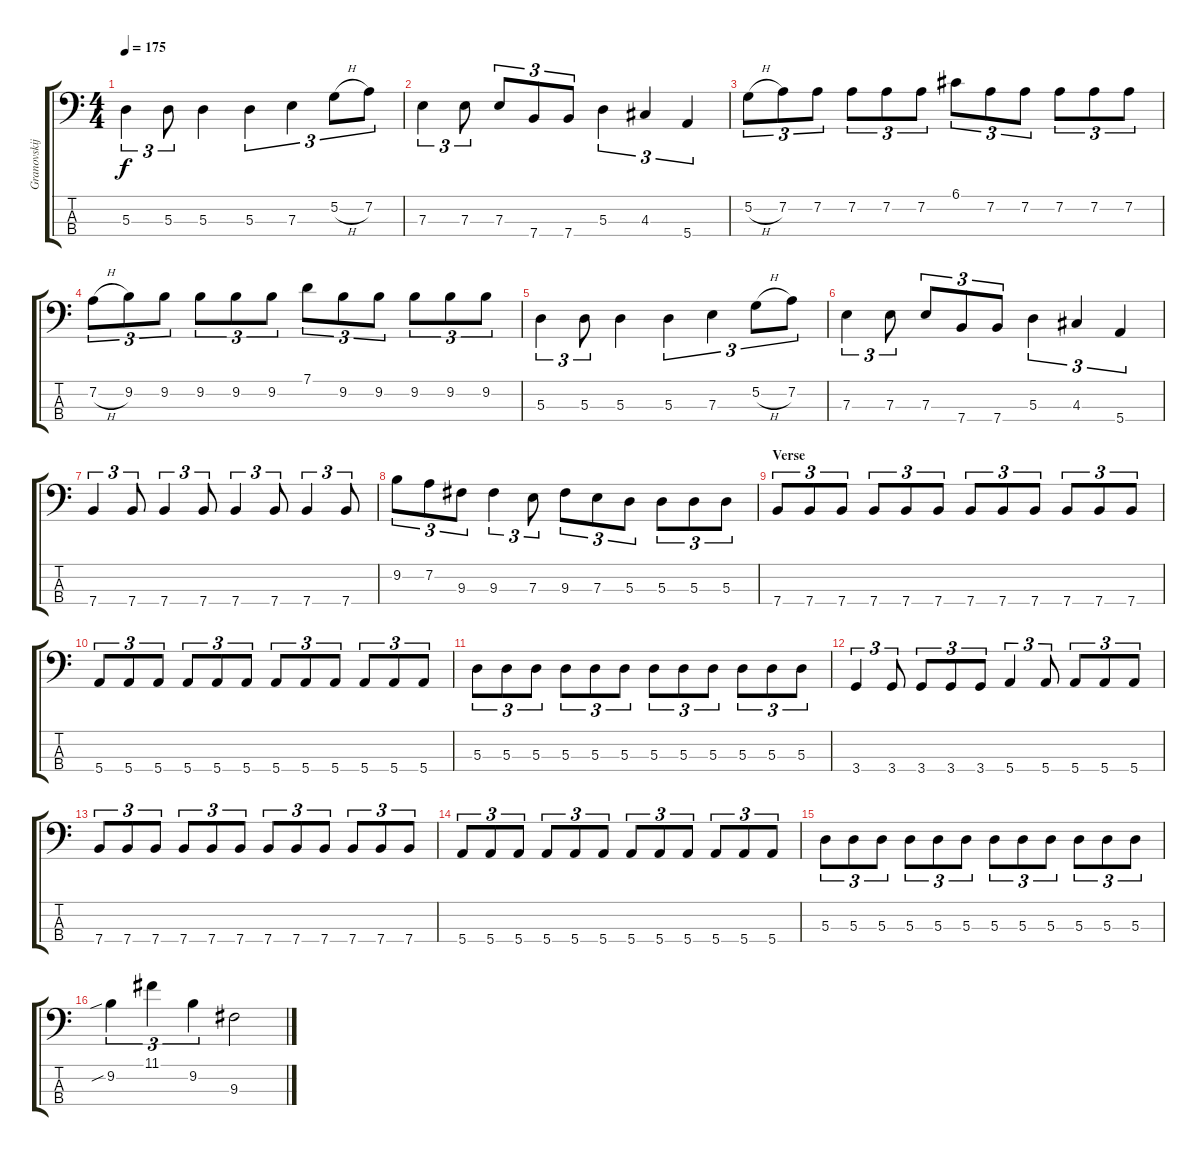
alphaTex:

\track ("Granovskij" "Granovskij") {instrument electricbassfinger}
\staff {score tabs}
\tuning (G2 D2 A1 E1) {hide}
\ts (4 4)
\tempo 175
\clef f4
\ks c
5.3.4{tu (3 2) dy f} 5.3.8{tu (3 2)} 5.3.4 5.3.4{tu (3 2)} 7.3.4{tu (3 2)} 5.2{h}.8{tu (3 2)} 7.2.8{tu (3 2)} |
7.3.4{tu (3 2)} 7.3.8{tu (3 2)} 7.3.8{tu (3 2)} 7.4.8{tu (3 2)} 7.4.8{tu (3 2)} 5.3.4{tu (3 2)} 4.3.4{tu (3 2)} 5.4.4{tu (3 2)} |
5.2{h}.8{tu (3 2)} 7.2.8{tu (3 2)} 7.2.8{tu (3 2)} 7.2.8{tu (3 2)} 7.2.8{tu (3 2)} 7.2.8{tu (3 2)} 6.1.8{tu (3 2)} 7.2.8{tu (3 2)} 7.2.8{tu (3 2)} 7.2.8{tu (3 2)} 7.2.8{tu (3 2)} 7.2.8{tu (3 2)} |
7.2{h}.8{tu (3 2)} 9.2.8{tu (3 2)} 9.2.8{tu (3 2)} 9.2.8{tu (3 2)} 9.2.8{tu (3 2)} 9.2.8{tu (3 2)} 7.1.8{tu (3 2)} 9.2.8{tu (3 2)} 9.2.8{tu (3 2)} 9.2.8{tu (3 2)} 9.2.8{tu (3 2)} 9.2.8{tu (3 2)} |
5.3.4{tu (3 2)} 5.3.8{tu (3 2)} 5.3.4 5.3.4{tu (3 2)} 7.3.4{tu (3 2)} 5.2{h}.8{tu (3 2)} 7.2.8{tu (3 2)} |
7.3.4{tu (3 2)} 7.3.8{tu (3 2)} 7.3.8{tu (3 2)} 7.4.8{tu (3 2)} 7.4.8{tu (3 2)} 5.3.4{tu (3 2)} 4.3.4{tu (3 2)} 5.4.4{tu (3 2)} |
7.4.4{tu (3 2)} 7.4.8{tu (3 2)} 7.4.4{tu (3 2)} 7.4.8{tu (3 2)} 7.4.4{tu (3 2)} 7.4.8{tu (3 2)} 7.4.4{tu (3 2)} 7.4.8{tu (3 2)} |
9.2.8{tu (3 2)} 7.2.8{tu (3 2)} 9.3.8{tu (3 2)} 9.3.4{tu (3 2)} 7.3.8{tu (3 2)} 9.3.8{tu (3 2)} 7.3.8{tu (3 2)} 5.3.8{tu (3 2)} 5.3.8{tu (3 2)} 5.3.8{tu (3 2)} 5.3.8{tu (3 2)} |
\section ("" "Verse")
7.4.8{tu (3 2)} 7.4.8{tu (3 2)} 7.4.8{tu (3 2)} 7.4.8{tu (3 2)} 7.4.8{tu (3 2)} 7.4.8{tu (3 2)} 7.4.8{tu (3 2)} 7.4.8{tu (3 2)} 7.4.8{tu (3 2)} 7.4.8{tu (3 2)} 7.4.8{tu (3 2)} 7.4.8{tu (3 2)} |
5.4.8{tu (3 2)} 5.4.8{tu (3 2)} 5.4.8{tu (3 2)} 5.4.8{tu (3 2)} 5.4.8{tu (3 2)} 5.4.8{tu (3 2)} 5.4.8{tu (3 2)} 5.4.8{tu (3 2)} 5.4.8{tu (3 2)} 5.4.8{tu (3 2)} 5.4.8{tu (3 2)} 5.4.8{tu (3 2)} |
5.3.8{tu (3 2)} 5.3.8{tu (3 2)} 5.3.8{tu (3 2)} 5.3.8{tu (3 2)} 5.3.8{tu (3 2)} 5.3.8{tu (3 2)} 5.3.8{tu (3 2)} 5.3.8{tu (3 2)} 5.3.8{tu (3 2)} 5.3.8{tu (3 2)} 5.3.8{tu (3 2)} 5.3.8{tu (3 2)} |
3.4.4{tu (3 2)} 3.4.8{tu (3 2)} 3.4.8{tu (3 2)} 3.4.8{tu (3 2)} 3.4.8{tu (3 2)} 5.4.4{tu (3 2)} 5.4.8{tu (3 2)} 5.4.8{tu (3 2)} 5.4.8{tu (3 2)} 5.4.8{tu (3 2)} |
7.4.8{tu (3 2)} 7.4.8{tu (3 2)} 7.4.8{tu (3 2)} 7.4.8{tu (3 2)} 7.4.8{tu (3 2)} 7.4.8{tu (3 2)} 7.4.8{tu (3 2)} 7.4.8{tu (3 2)} 7.4.8{tu (3 2)} 7.4.8{tu (3 2)} 7.4.8{tu (3 2)} 7.4.8{tu (3 2)} |
5.4.8{tu (3 2)} 5.4.8{tu (3 2)} 5.4.8{tu (3 2)} 5.4.8{tu (3 2)} 5.4.8{tu (3 2)} 5.4.8{tu (3 2)} 5.4.8{tu (3 2)} 5.4.8{tu (3 2)} 5.4.8{tu (3 2)} 5.4.8{tu (3 2)} 5.4.8{tu (3 2)} 5.4.8{tu (3 2)} |
5.3.8{tu (3 2)} 5.3.8{tu (3 2)} 5.3.8{tu (3 2)} 5.3.8{tu (3 2)} 5.3.8{tu (3 2)} 5.3.8{tu (3 2)} 5.3.8{tu (3 2)} 5.3.8{tu (3 2)} 5.3.8{tu (3 2)} 5.3.8{tu (3 2)} 5.3.8{tu (3 2)} 5.3.8{tu (3 2)} |
9.2{sib}.4{tu (3 2)} 11.1.4{tu (3 2)} 9.2.4{tu (3 2)} 9.3.2
